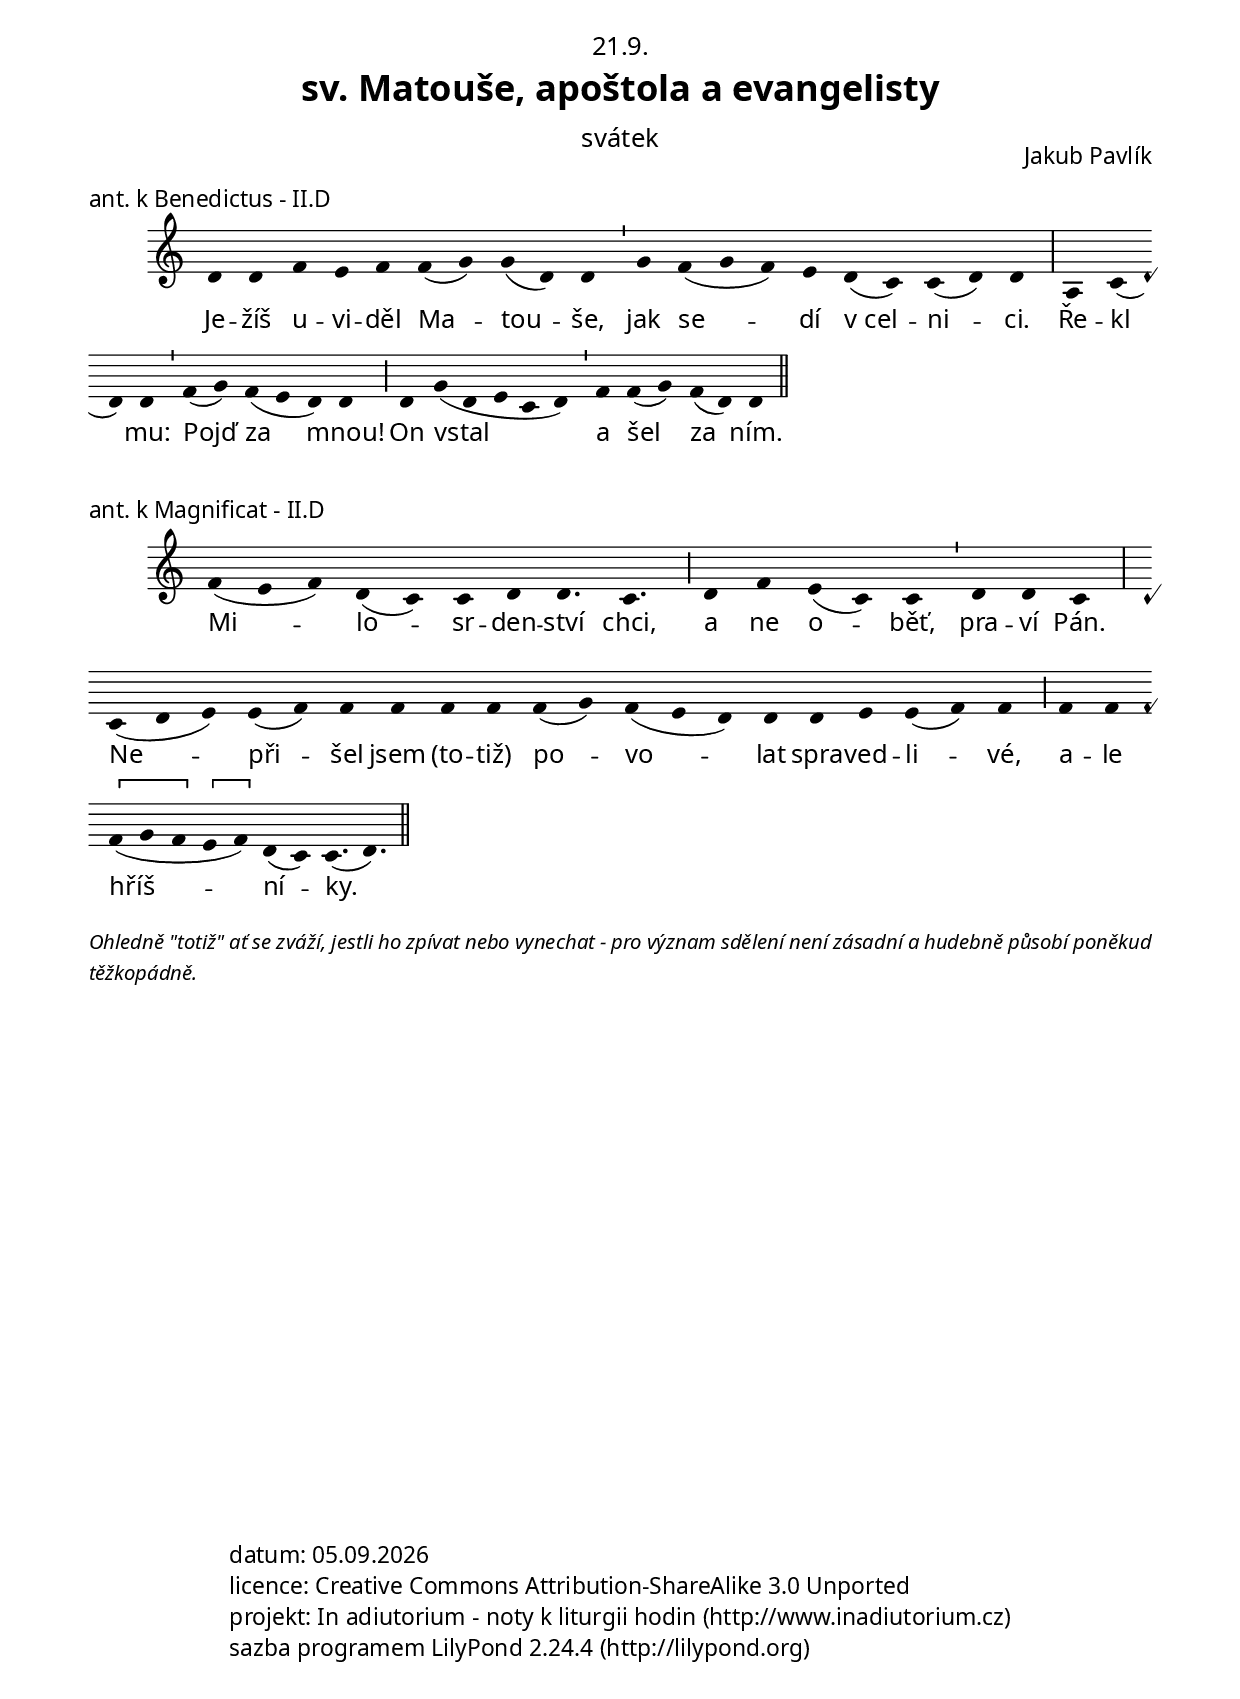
\version "2.15.37"

\include "../spolecne.ly"

\header {
  title = \markup\titleSvatek 
            "sv. Matouše, apoštola a evangelisty" 
            svátek 
            21.9.
  composer = "Jakub Pavlík"
}

\score {
  \relative c' {
    \choralniRezim
    d4 d f e f f( g) g( d) d \barMin g f( g f) e d( c) c( d) d \barMax
    a c( d) d \barMin f( g) f( e d) d \barMaior
    d g( d e c d) \barMin f f( g) f( d) d \barFinalis
  }
  \addlyrics {
    Je -- žíš u -- vi -- děl Ma -- tou -- še,
    jak se -- dí v_cel -- ni -- ci.
    Ře -- kl mu: Pojď za mnou!
    On vstal a šel za ním.
  }
  \header {
    quid = "ant. k Benedictus"
    modus = "II"
    differentia = "D" 
    psalmus = ""
    id = ""
    piece = \markup {\sestavTitulekBezZalmu}
  }
}

\score {
  \relative c' {
    \choralniRezim
    f4( e f) d( c) c d d4. c \barMaior 
    d4 f e( c) c \barMin d d c \barMax \break
    c( d e) e( f) f f 
    \bar ":" f f \bar ":" 
    f( g) f( e d) d d e e( f) f \barMaior
    f f \[ f( g f \] \[ e f) \] d( c) c4.( d) \barFinalis
  }
  \addlyrics {
    Mi -- lo -- sr -- den -- ství chci, 
    a ne o -- běť, pra -- ví Pán.
    Ne -- při -- šel jsem 
    "(to" -- "tiž)" 
    po -- vo -- lat spra -- ved -- li -- vé,
    a -- le hříš -- ní -- ky.
  }
  \header {
    quid = "ant. k Magnificat"
    modus = "II"
    differentia = "D" 
    psalmus = ""
    id = ""
    piece = \markup {\sestavTitulekBezZalmu}
  }
}

\markup\small\italic\justify{Ohledně "\"totiž\"" ať se zváží, jestli ho
zpívat nebo vynechat - pro význam sdělení není zásadní a hudebně 
působí poněkud těžkopádně.}